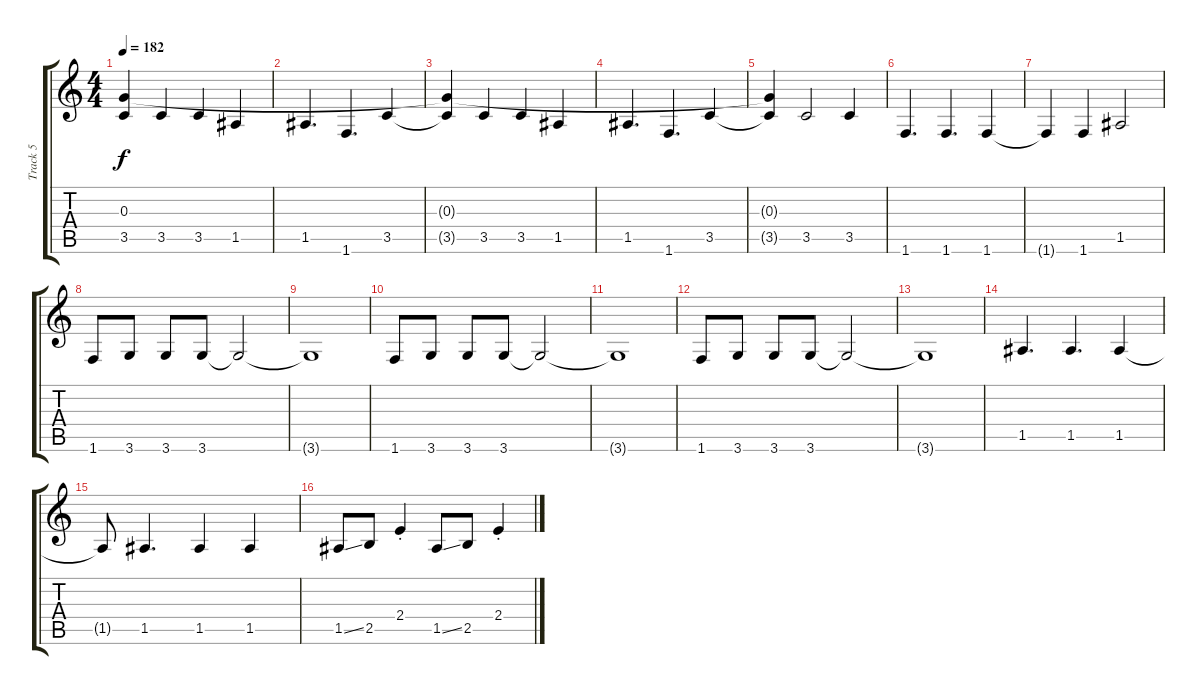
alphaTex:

\track ("Track 5" "Track 5") {instrument electricbasspick}
\staff {score tabs}
\tuning (E4 B3 G3 D3 A2 E2) {hide}
\ts (4 4)
\tempo 182
\clef g2
\ks c
(0.3{t} 3.5{t}).4{dy f} 3.5.4 3.5.4 1.5.4 |
1.5.4{d} 1.6.4{d} 3.5.4 |
(0.3{t} 3.5{t}).4 3.5.4 3.5.4 1.5.4 |
1.5.4{d} 1.6.4{d} 3.5.4 |
(0.3{t} 3.5{t}).4 3.5.2 3.5.4 |
1.6.4{d} 1.6.4{d} 1.6.4 |
1.6{t}.4 1.6.4 1.5.2 |
1.6.8 3.6.8 3.6.8 3.6.8 3.6{t}.2 |
3.6{t}.1 |
1.6.8 3.6.8 3.6.8 3.6.8 3.6{t}.2 |
3.6{t}.1 |
1.6.8 3.6.8 3.6.8 3.6.8 3.6{t}.2 |
3.6{t}.1 |
1.5.4{d} 1.5.4{d} 1.5.4 |
1.5{t}.8 1.5.4{d} 1.5.4 1.5.4 |
1.5{ss}.8 2.5.8 2.4{st}.4 1.5{ss}.8 2.5.8 2.4{st}.4
